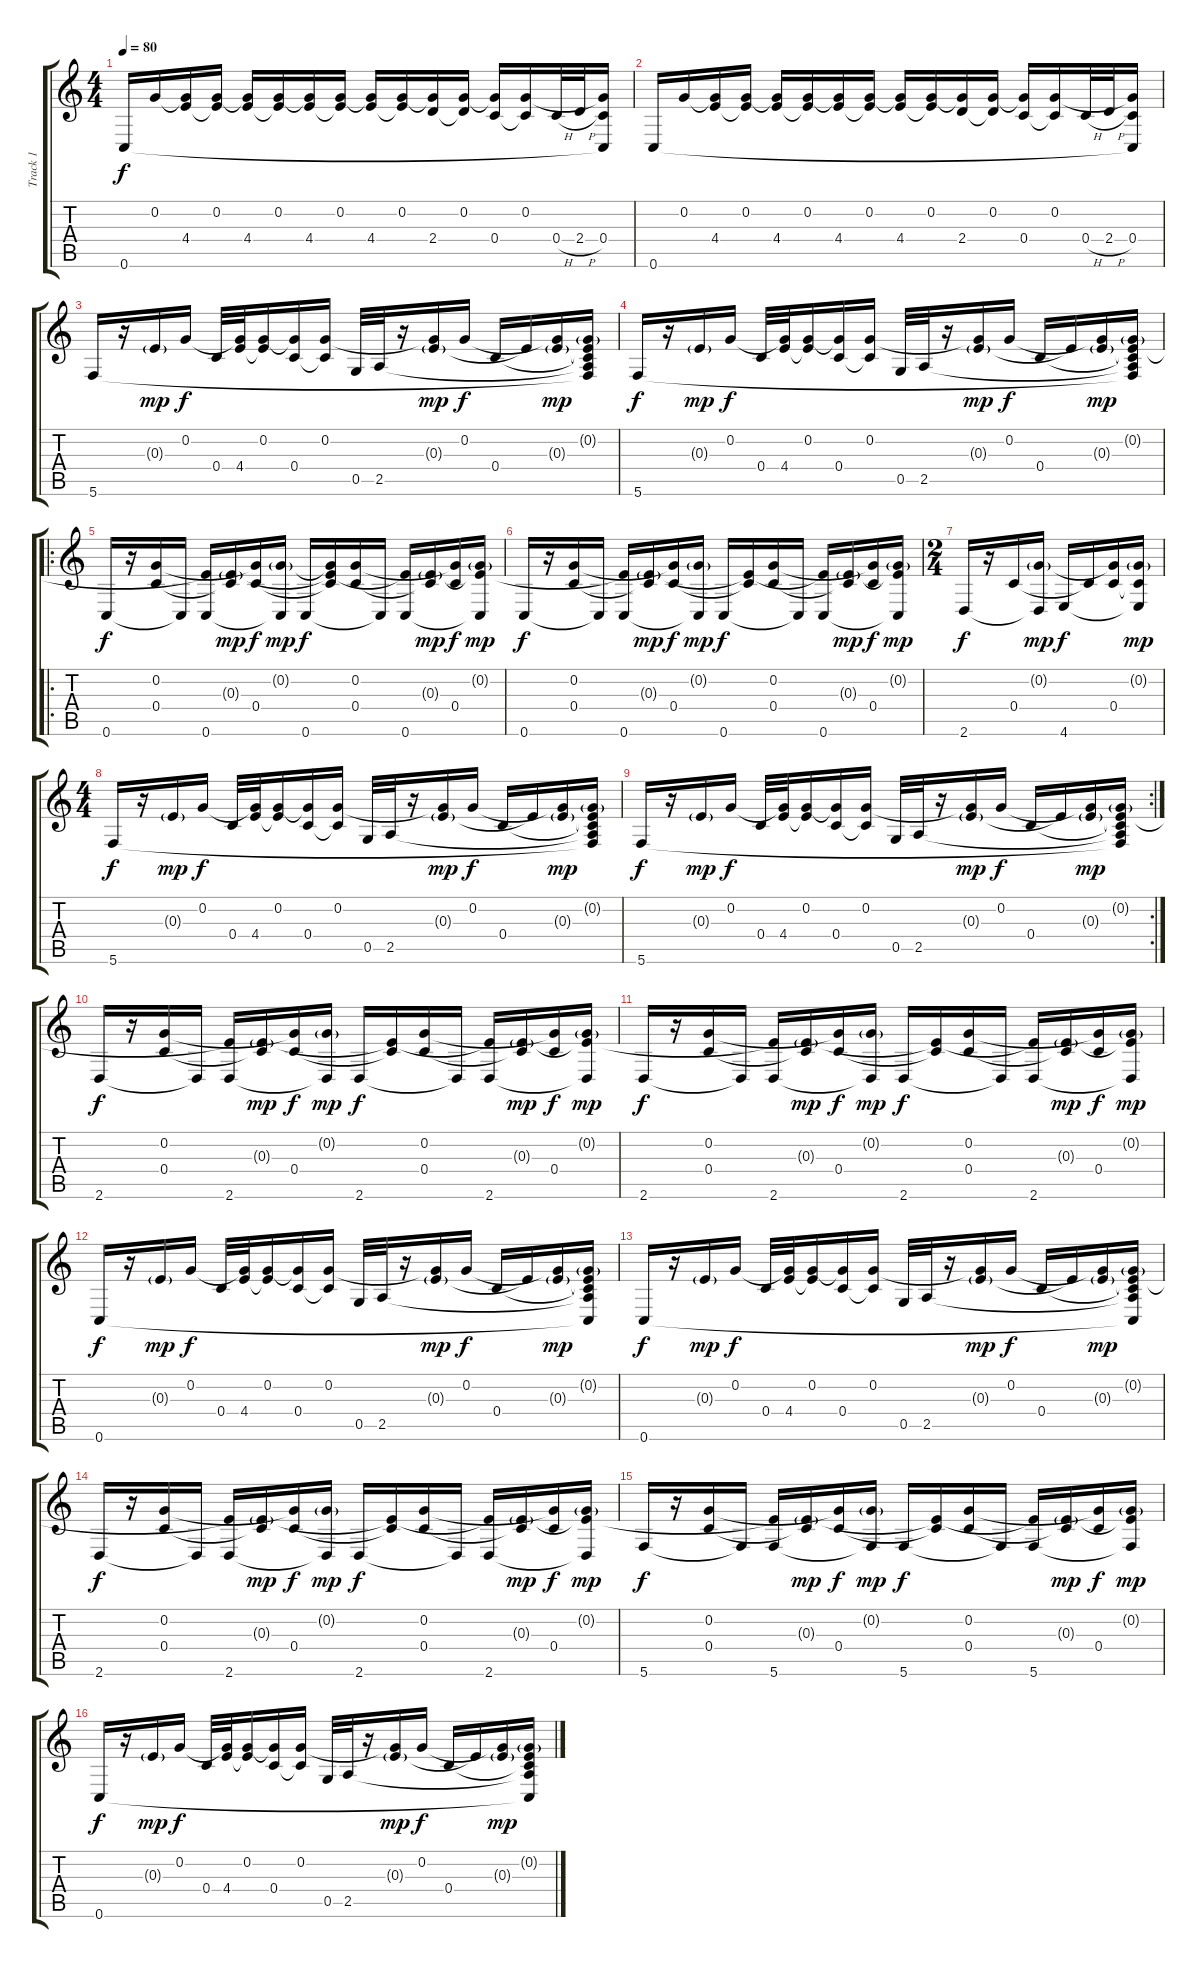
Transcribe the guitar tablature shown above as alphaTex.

\track ("Track 1" "Track 1") {instrument acousticguitarnylon}
\staff {score tabs}
\tuning (C4 G3 E3 C3 G2 C2) {hide}
\ts (4 4)
\tempo 80
\clef g2
\ks c
0.6.16{dy f} 0.2.16 (0.2{t} 4.4).16 (0.2 4.4{t}).16 (0.2{t} 4.4).16 (0.2 4.4{t}).16 (0.2{t} 4.4).16 (0.2 4.4{t}).16 (0.2{t} 4.4).16 (0.2 4.4{t}).16 (0.2{t} 2.4).16 (0.2 2.4{t}).16 (0.2{t} 0.4).16 (0.2 0.4{t}).16 0.4{h}.32 2.4{h}.32 (0.2{t} 0.4 0.6{t}).16 |
0.6.16 0.2.16 (0.2{t} 4.4).16 (0.2 4.4{t}).16 (0.2{t} 4.4).16 (0.2 4.4{t}).16 (0.2{t} 4.4).16 (0.2 4.4{t}).16 (0.2{t} 4.4).16 (0.2 4.4{t}).16 (0.2{t} 2.4).16 (0.2 2.4{t}).16 (0.2{t} 0.4).16 (0.2 0.4{t}).16 0.4{h}.32 2.4{h}.32 (0.2{t} 0.4 0.6{t}).16 |
5.6.16 r.16 0.3{g}.16{dy mp} 0.2.16{dy f} 0.4.32 (0.2{t} 4.4).32 (0.2 4.4{t}).16 (0.2{t} 0.4).16 (0.2 0.4{t}).16 0.5.32 2.5.32 r.16 (0.2{t} 0.3{g}).16{dy mp} 0.2.16{dy f} 0.4.16 0.3{t}.16 (0.2{t} 0.3{g}).16{dy mp} (0.2{g} 0.3{t} 0.4{t} 2.5{t} 5.6{t}).16 |
5.6.16{dy f} r.16 0.3{g}.16{dy mp} 0.2.16{dy f} 0.4.32 (0.2{t} 4.4).32 (0.2 4.4{t}).16 (0.2{t} 0.4).16 (0.2 0.4{t}).16 0.5.32 2.5.32 r.16 (0.2{t} 0.3{g}).16{dy mp} 0.2.16{dy f} 0.4.16 0.3{t}.16 (0.2{t} 0.3{g}).16{dy mp} (0.2{g} 0.3{t} 0.4{t} 2.5{t} 5.6{t}).16 |
\ro
0.6.16{dy f} r.16 (0.2 0.4).16 0.6{t}.16 (0.3{t} 0.6).16 (0.3{g} 0.4{t}).16{dy mp} (0.2{t} 0.4).16{dy f} (0.2{g} 0.6{t}).16{dy mp} 0.6.16{dy f} (0.2{t} 0.3{t} 0.4{t}).16 (0.2 0.4).16 0.6{t}.16 (0.3{t} 0.6).16 (0.3{g} 0.4{t}).16{dy mp} (0.2{t} 0.4).16{dy f} (0.2{g} 0.3{t} 0.6{t}).16{dy mp} |
0.6.16{dy f} r.16 (0.2 0.4).16 0.6{t}.16 (0.3{t} 0.6).16 (0.3{g} 0.4{t}).16{dy mp} (0.2{t} 0.4).16{dy f} (0.2{g} 0.6{t}).16{dy mp} 0.6.16{dy f} (0.3{t} 0.4{t}).16 (0.2 0.4).16 0.6{t}.16 (0.3{t} 0.6).16 (0.3{g} 0.4{t}).16{dy mp} (0.2{t} 0.4).16{dy f} (0.2{g} 0.3{t} 0.6{t}).16{dy mp} |
\ts (2 4)
2.6.16{dy f} r.16 0.4.16 (0.2{g} 2.6{t}).16{dy mp} 4.6.16{dy f} 0.4{t}.16 (0.2{t} 0.4).16 (0.2{g} 0.4{t} 4.6{t}).16{dy mp} |
\ts (4 4)
5.6.16{dy f} r.16 0.3{g}.16{dy mp} 0.2.16{dy f} 0.4.32 (0.2{t} 4.4).32 (0.2 4.4{t}).16 (0.2{t} 0.4).16 (0.2 0.4{t}).16 0.5.32 2.5.32 r.16 (0.2{t} 0.3{g}).16{dy mp} 0.2.16{dy f} 0.4.16 0.3{t}.16 (0.2{t} 0.3{g}).16{dy mp} (0.2{g} 0.3{t} 0.4{t} 2.5{t} 5.6{t}).16 |
\rc 2
5.6.16{dy f} r.16 0.3{g}.16{dy mp} 0.2.16{dy f} 0.4.32 (0.2{t} 4.4).32 (0.2 4.4{t}).16 (0.2{t} 0.4).16 (0.2 0.4{t}).16 0.5.32 2.5.32 r.16 (0.2{t} 0.3{g}).16{dy mp} 0.2.16{dy f} 0.4.16 0.3{t}.16 (0.2{t} 0.3{g}).16{dy mp} (0.2{g} 0.3{t} 0.4{t} 2.5{t} 5.6{t}).16 |
2.6.16{dy f} r.16 (0.2 0.4).16 2.6{t}.16 (0.3{t} 2.6).16 (0.3{g} 0.4{t}).16{dy mp} (0.2{t} 0.4).16{dy f} (0.2{g} 2.6{t}).16{dy mp} 2.6.16{dy f} (0.3{t} 0.4{t}).16 (0.2 0.4).16 2.6{t}.16 (0.3{t} 2.6).16 (0.3{g} 0.4{t}).16{dy mp} (0.2{t} 0.4).16{dy f} (0.2{g} 0.3{t} 2.6{t}).16{dy mp} |
2.6.16{dy f} r.16 (0.2 0.4).16 2.6{t}.16 (0.3{t} 2.6).16 (0.3{g} 0.4{t}).16{dy mp} (0.2{t} 0.4).16{dy f} (0.2{g} 2.6{t}).16{dy mp} 2.6.16{dy f} (0.3{t} 0.4{t}).16 (0.2 0.4).16 2.6{t}.16 (0.3{t} 2.6).16 (0.3{g} 0.4{t}).16{dy mp} (0.2{t} 0.4).16{dy f} (0.2{g} 0.3{t} 2.6{t}).16{dy mp} |
0.6.16{dy f} r.16 0.3{g}.16{dy mp} 0.2.16{dy f} 0.4.32 (0.2{t} 4.4).32 (0.2 4.4{t}).16 (0.2{t} 0.4).16 (0.2 0.4{t}).16 0.5.32 2.5.32 r.16 (0.2{t} 0.3{g}).16{dy mp} 0.2.16{dy f} 0.4.16 0.3{t}.16 (0.2{t} 0.3{g}).16{dy mp} (0.2{g} 0.3{t} 0.4{t} 2.5{t} 0.6{t}).16 |
0.6.16{dy f} r.16 0.3{g}.16{dy mp} 0.2.16{dy f} 0.4.32 (0.2{t} 4.4).32 (0.2 4.4{t}).16 (0.2{t} 0.4).16 (0.2 0.4{t}).16 0.5.32 2.5.32 r.16 (0.2{t} 0.3{g}).16{dy mp} 0.2.16{dy f} 0.4.16 0.3{t}.16 (0.2{t} 0.3{g}).16{dy mp} (0.2{g} 0.3{t} 0.4{t} 2.5{t} 0.6{t}).16 |
2.6.16{dy f} r.16 (0.2 0.4).16 2.6{t}.16 (0.3{t} 2.6).16 (0.3{g} 0.4{t}).16{dy mp} (0.2{t} 0.4).16{dy f} (0.2{g} 2.6{t}).16{dy mp} 2.6.16{dy f} (0.3{t} 0.4{t}).16 (0.2 0.4).16 2.6{t}.16 (0.3{t} 2.6).16 (0.3{g} 0.4{t}).16{dy mp} (0.2{t} 0.4).16{dy f} (0.2{g} 0.3{t} 2.6{t}).16{dy mp} |
5.6.16{dy f} r.16 (0.2 0.4).16 5.6{t}.16 (0.3{t} 5.6).16 (0.3{g} 0.4{t}).16{dy mp} (0.2{t} 0.4).16{dy f} (0.2{g} 5.6{t}).16{dy mp} 5.6.16{dy f} (0.3{t} 0.4{t}).16 (0.2 0.4).16 5.6{t}.16 (0.3{t} 5.6).16 (0.3{g} 0.4{t}).16{dy mp} (0.2{t} 0.4).16{dy f} (0.2{g} 0.3{t} 5.6{t}).16{dy mp} |
0.6.16{dy f} r.16 0.3{g}.16{dy mp} 0.2.16{dy f} 0.4.32 (0.2{t} 4.4).32 (0.2 4.4{t}).16 (0.2{t} 0.4).16 (0.2 0.4{t}).16 0.5.32 2.5.32 r.16 (0.2{t} 0.3{g}).16{dy mp} 0.2.16{dy f} 0.4.16 0.3{t}.16 (0.2{t} 0.3{g}).16{dy mp} (0.2{g} 0.3{t} 0.4{t} 2.5{t} 0.6{t}).16
